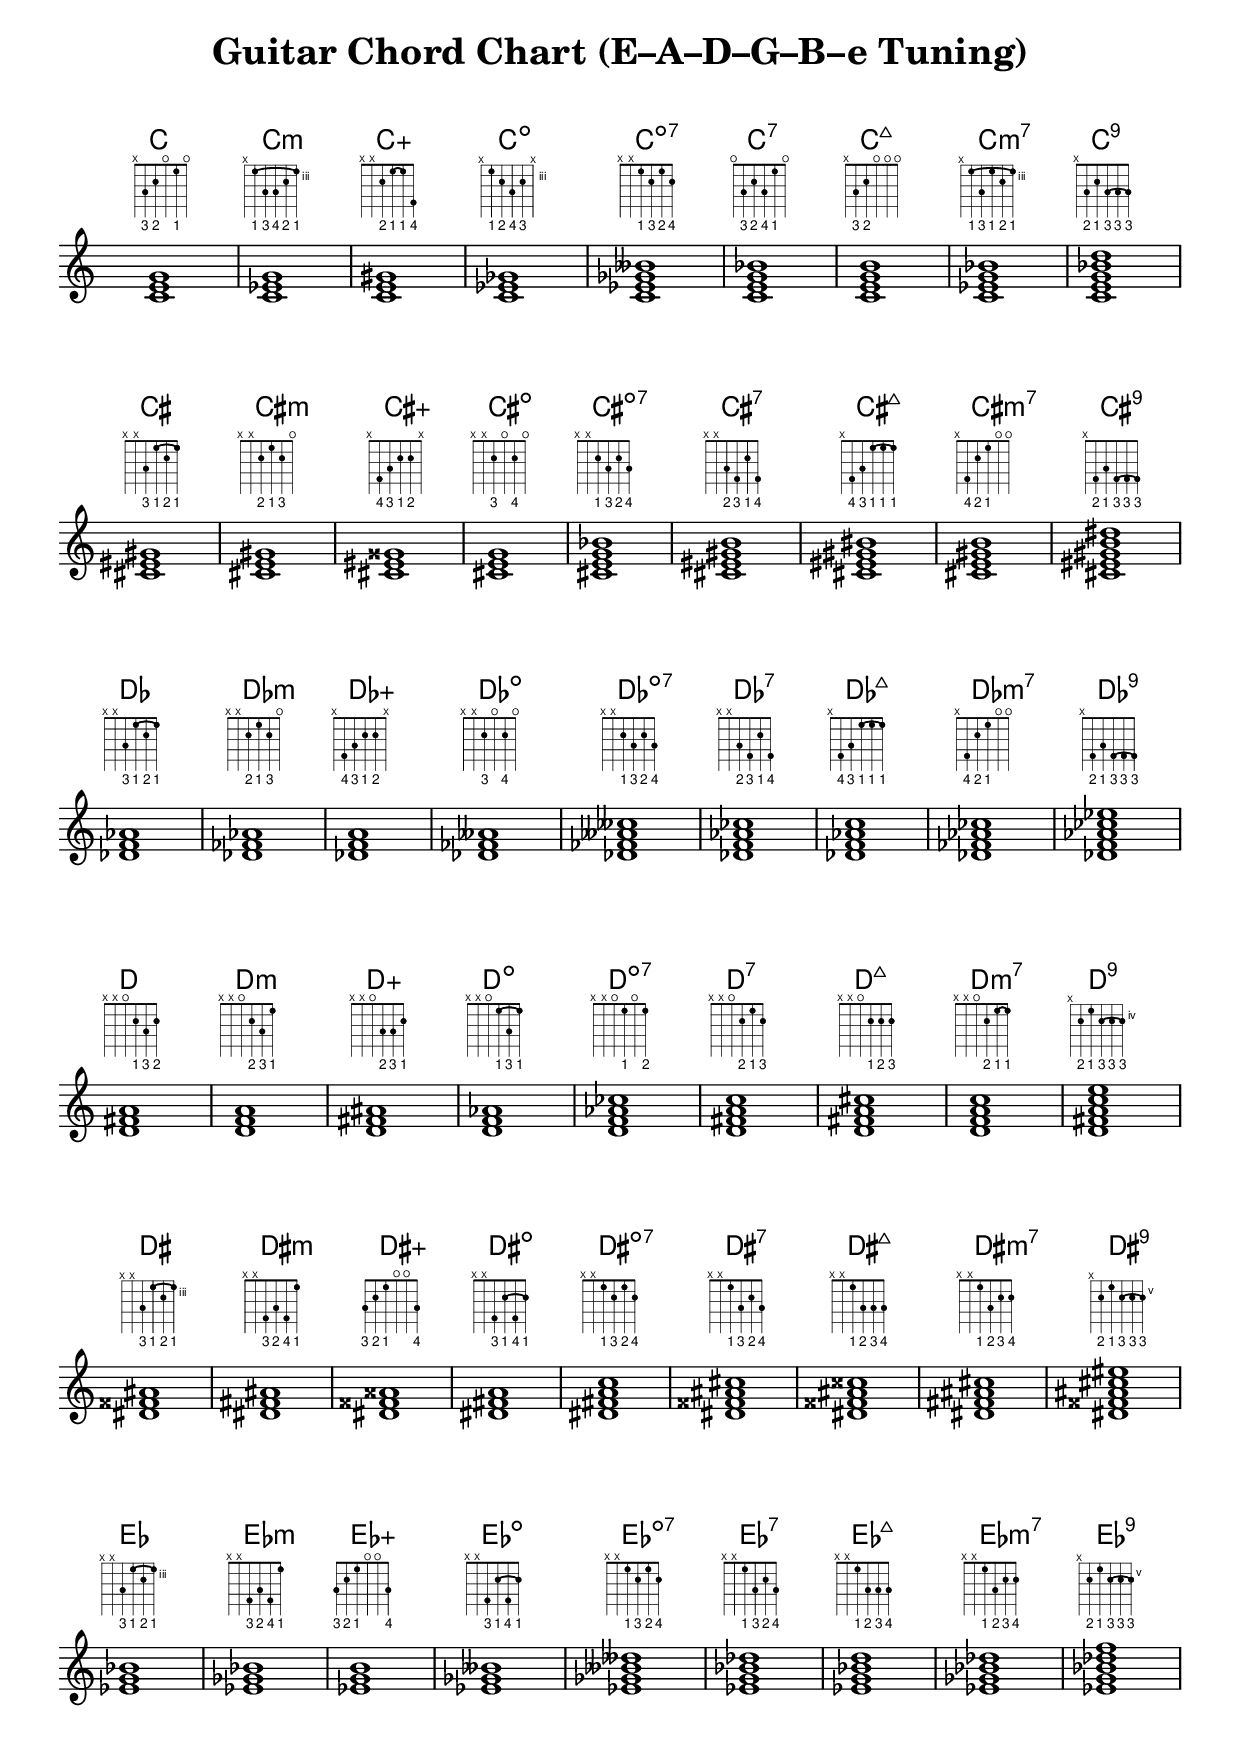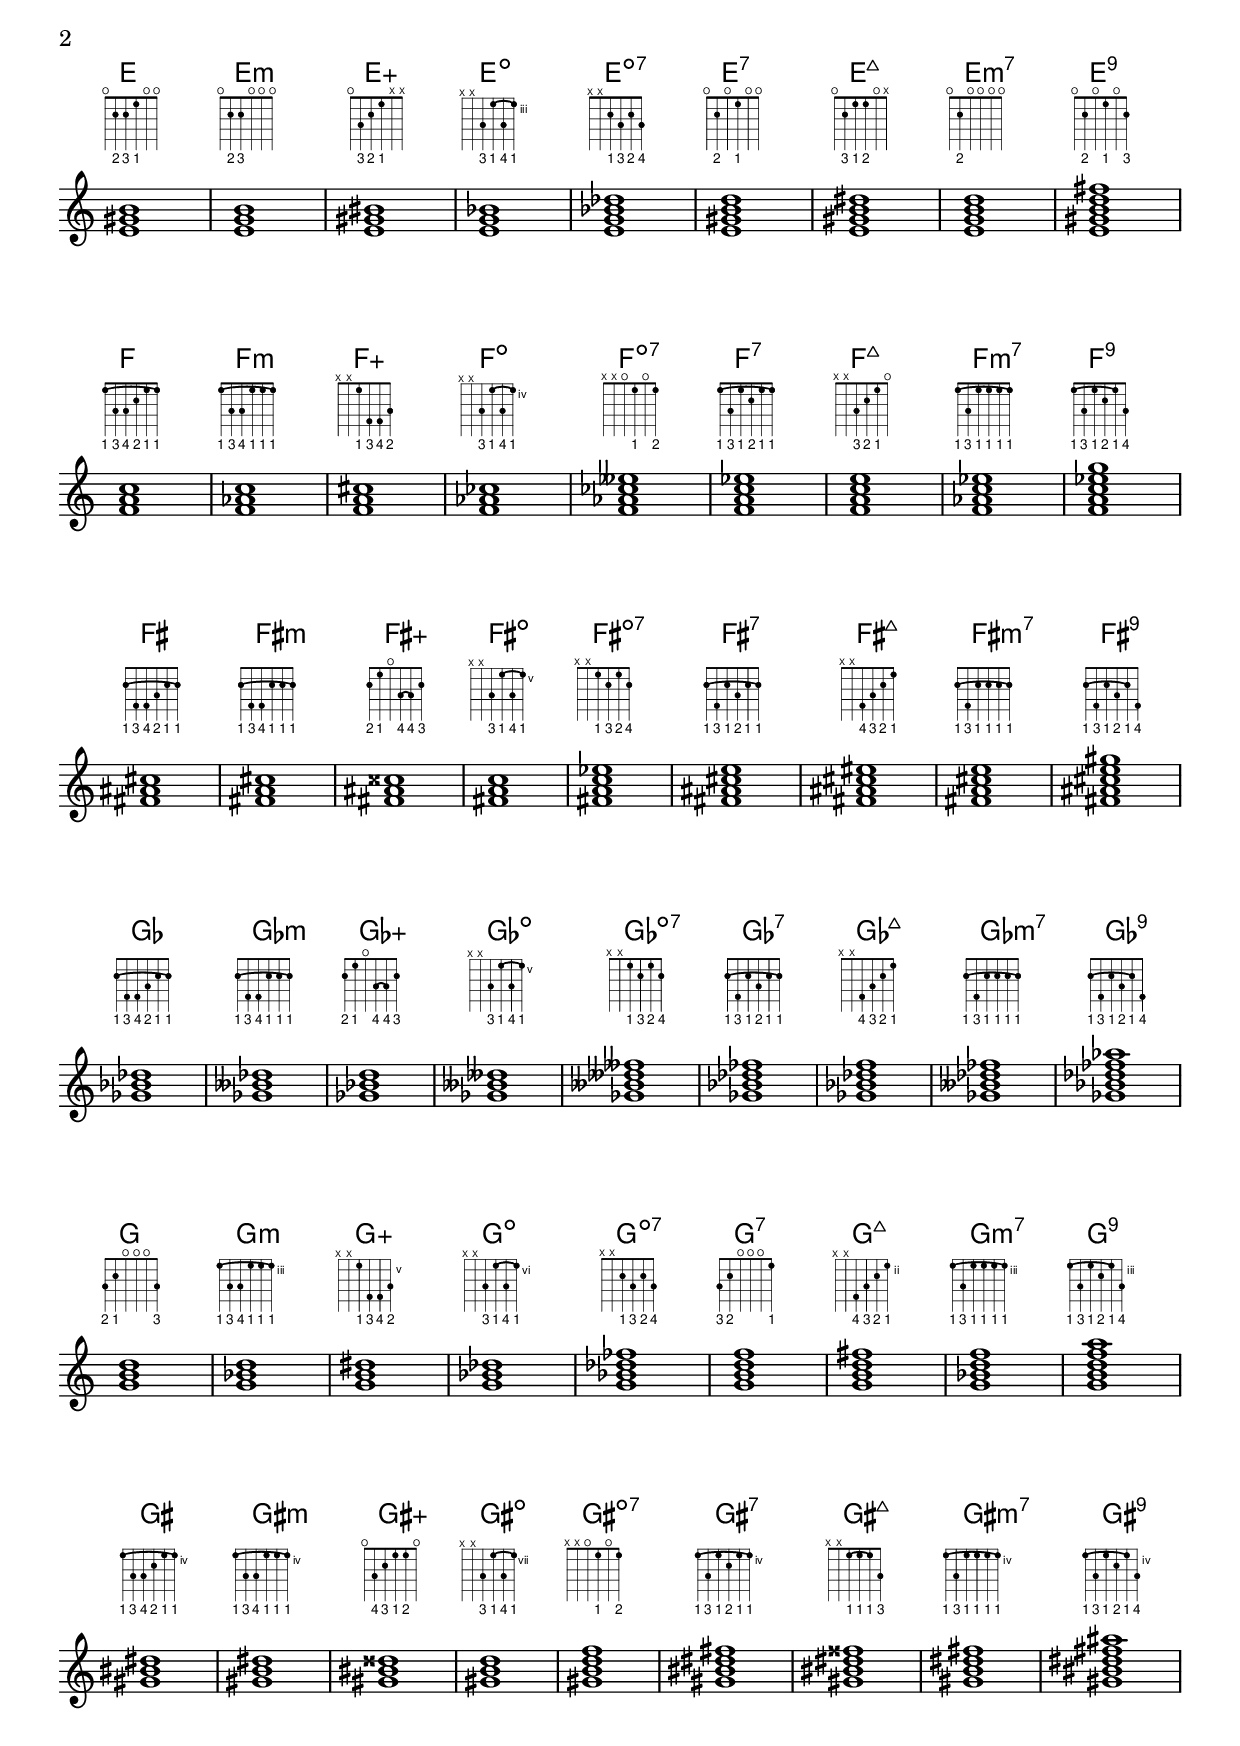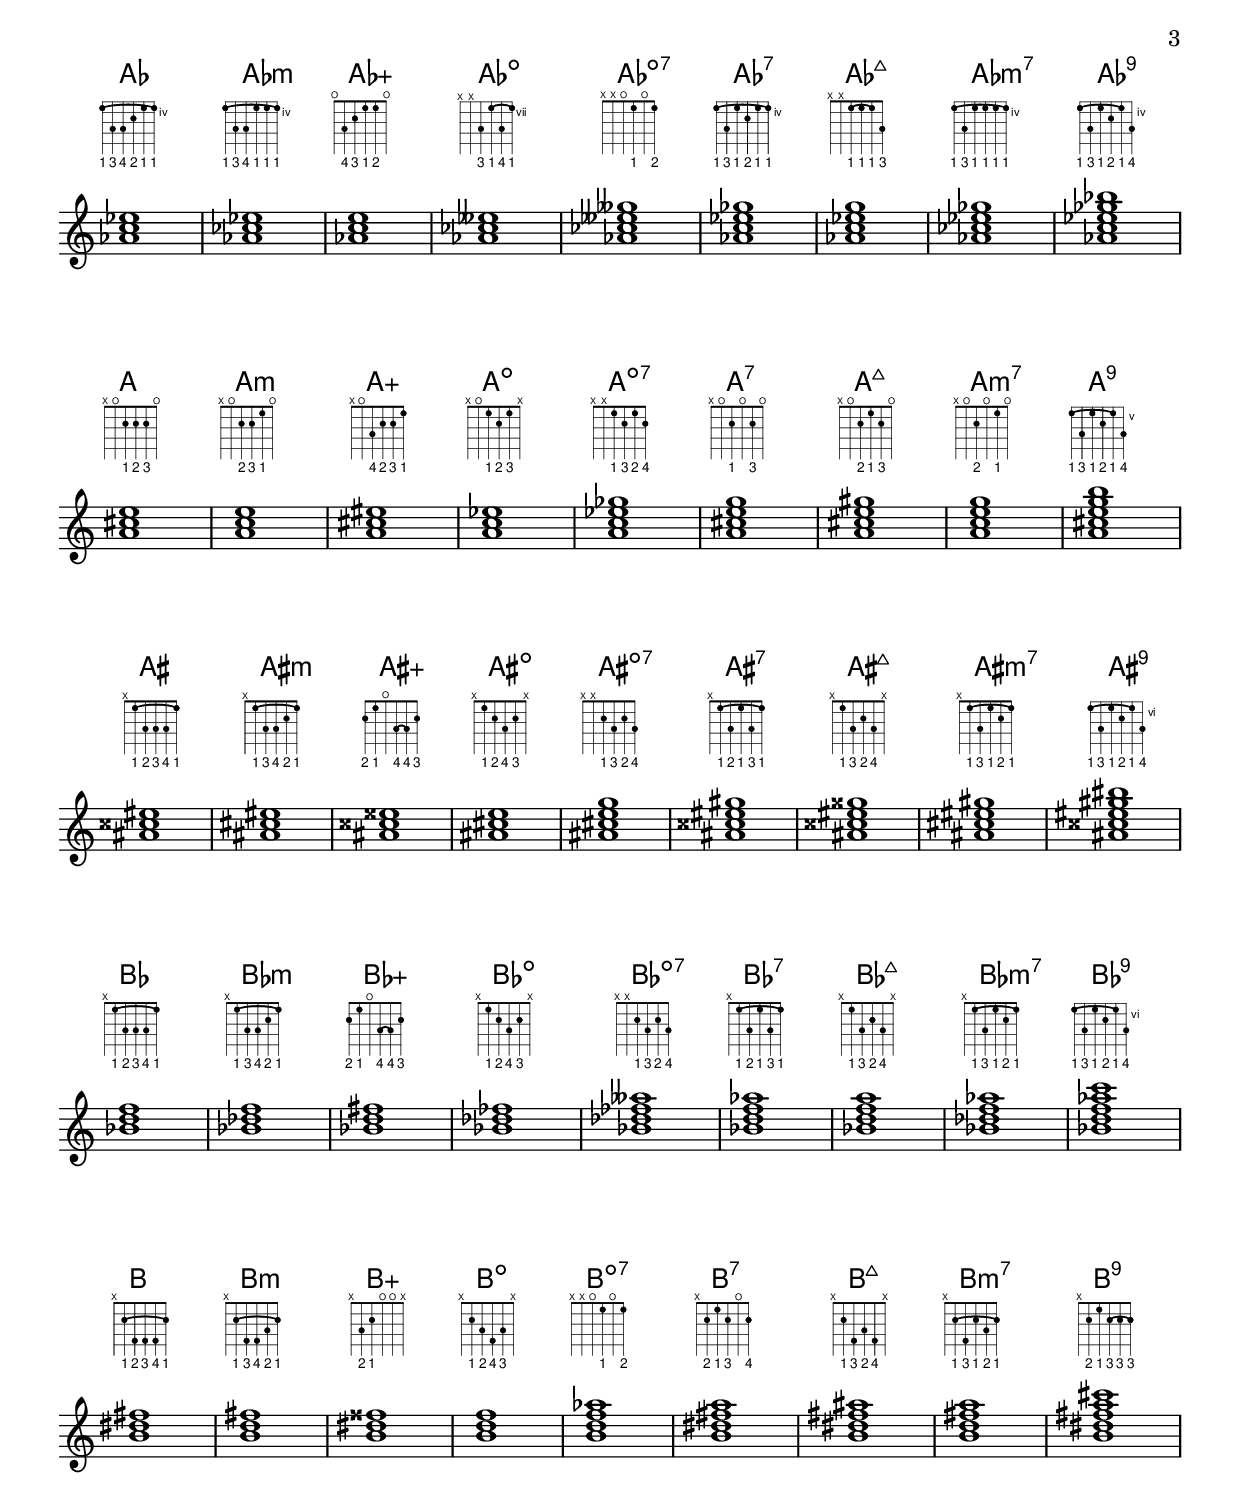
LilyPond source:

\version "2.20.0"

\include "predefined-guitar-fretboards.ly"

\header {
  title = "Guitar Chord Chart (E–A–D–G–B–e Tuning)"
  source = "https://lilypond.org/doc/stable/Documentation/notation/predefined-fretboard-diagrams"
  keywords = #(string-join '(
    "music"
    "guitar"
    "chords"
  ) ", ")
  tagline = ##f
}

\paper {
  markup-system-spacing.padding = #5
  system-system-spacing.padding = #8
}

chordTypes = \chordmode {
  c1
  c:m
  c:aug
  c:dim
  c:dim7
  c:7
  c:maj7
  c:m7
  c:9
  \break
}

chordSequence = {
                   \chordTypes
  \transpose c cis \chordTypes
  \transpose c des \chordTypes
  \transpose c d   \chordTypes
  \transpose c dis \chordTypes
  \transpose c ees \chordTypes
  \transpose c e   \chordTypes
  \transpose c f   \chordTypes
  \transpose c fis \chordTypes
  \transpose c ges \chordTypes
  \transpose c g   \chordTypes
  \transpose c gis \chordTypes
  \transpose c aes \chordTypes
  \transpose c a   \chordTypes
  \transpose c ais \chordTypes
  \transpose c bes \chordTypes
  \transpose c b   \chordTypes
}

<<
  \new ChordNames {
    \chordSequence
  }

  \new FretBoards {
    \set Staff.stringTunings = #guitar-tuning
    \chordSequence
  }

  \new Staff {
    \override Staff.TimeSignature.transparent = ##t
    \chordSequence
  }
>>

\layout {
  indent = 0\mm
  \context {
    \Score
    \remove "Bar_number_engraver"
  }
}
